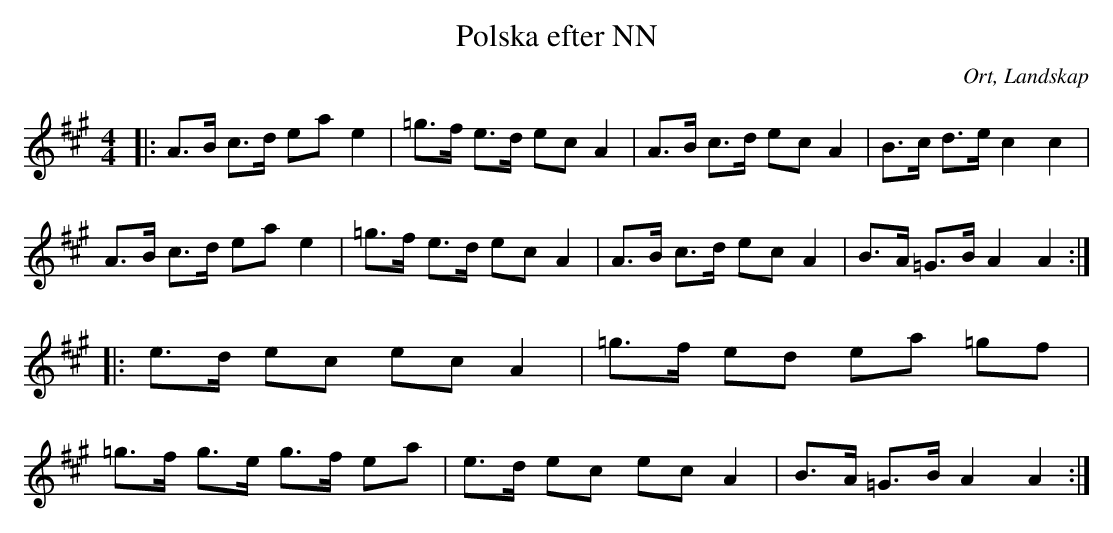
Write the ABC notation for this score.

X:1
T:Polska efter NN
O:Ort, Landskap
M:4/4
L:1/16
K:A
|: A3B c3d e2a2 e4 | =g3f e3d e2c2 A4 | A3B c3d e2c2 A4 |B3c d3e c4 c4  | A3B c3d e2a2 e4 | =g3f e3d e2c2 A4 | A3B c3d e2c2 A4 |B3A =G3B A4 A4:||:  e3d e2c2  e2c2 A4 | =g3f e2d2 e2a2 =g2f2 | =g3f g3e g3f e2a2 |e3d e2c2 e2c2 A4 |B3A =G3B A4 A4 :|
